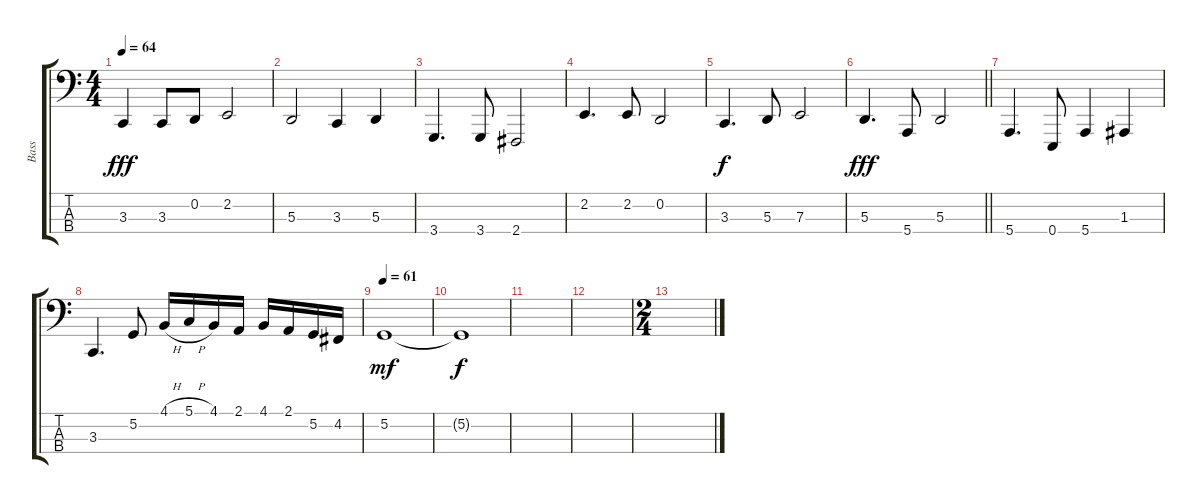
\track ("Bass" "Bass") {instrument choiraahs}
\staff {score tabs}
\tuning (G2 D2 A1 E1) {hide}
\ts (4 4)
\tempo 64
\clef f4
\ks c
3.3.4{dy fff} 3.3.8 0.2.8 2.2.2 |
5.3.2 3.3.4 5.3.4 |
3.4.4{d} 3.4.8 2.4.2 |
2.2.4{d} 2.2.8 0.2.2 |
3.3.4{d dy f} 5.3.8 7.3.2 |
\barLineRight lightlight
5.3.4{d dy fff} 5.4.8 5.3.2 |
5.4.4{d} 0.4.8 5.4.4 1.3.4 |
3.3.4{d} 5.2.8 4.1{h}.16 5.1{h}.16 4.1.16 2.1.16 4.1.16 2.1.16 5.2.16 4.2.16 |
\tempo 61
5.2.1{dy mf} |
5.2{t}.1{dy f} |
|
|
\ts (2 4)
